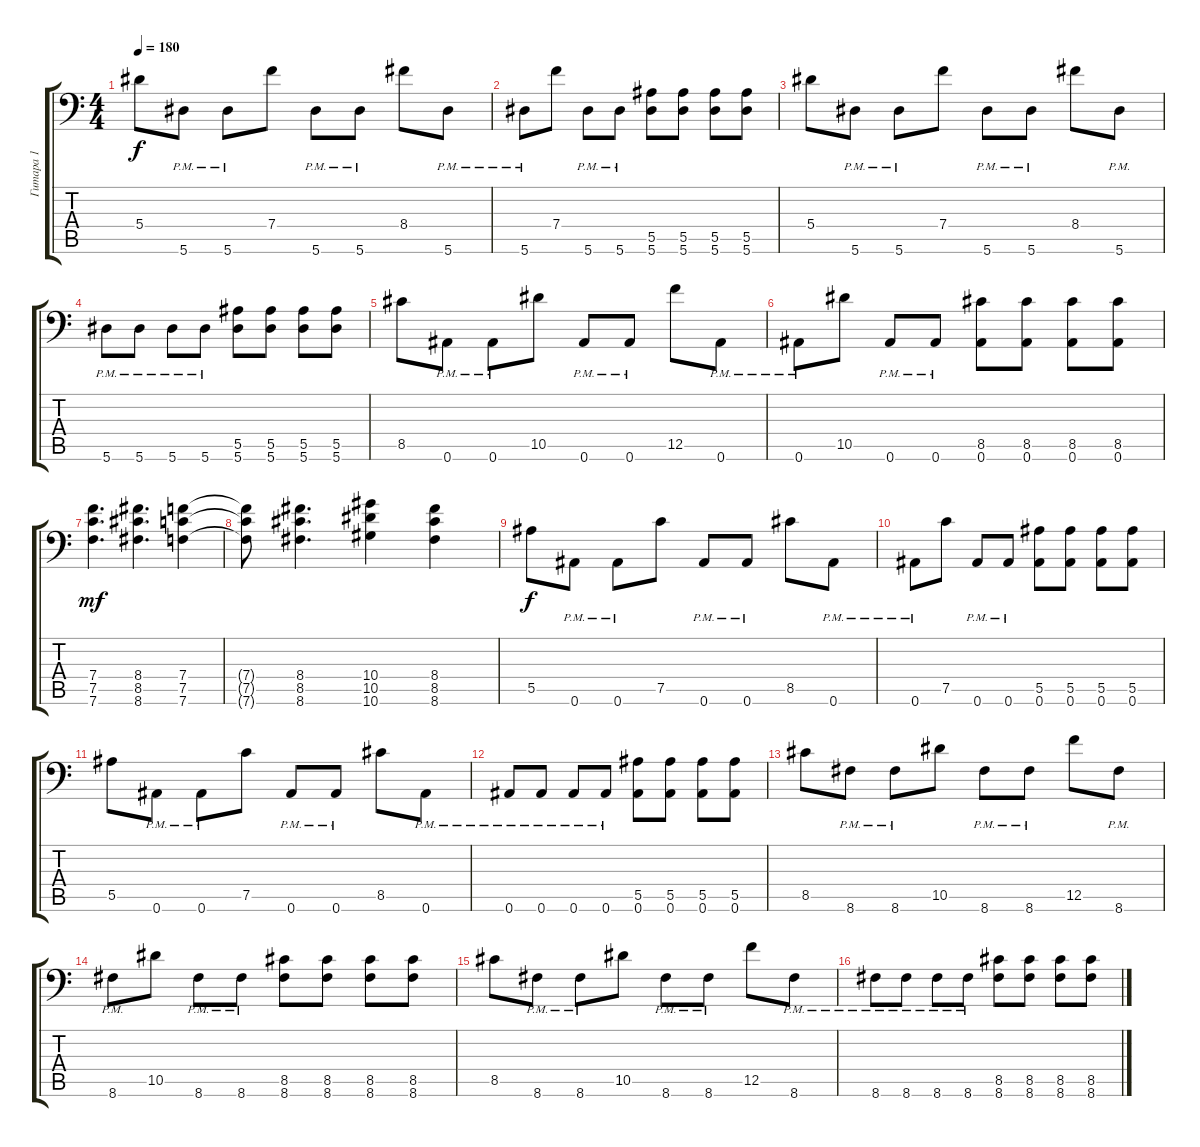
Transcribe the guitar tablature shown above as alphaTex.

\track ("Гитара 1" "Гитара 1") {instrument distortionguitar}
\staff {score tabs}
\tuning (C4 G3 Eb3 Bb2 F2 Bb1) {hide}
\ts (4 4)
\tempo 180
\clef f4
\ks c
5.4.8{dy f} 5.6{pm}.8 5.6{pm}.8 7.4.8 5.6{pm}.8 5.6{pm}.8 8.4.8 5.6{pm}.8 |
5.6{pm}.8 7.4.8 5.6{pm}.8 5.6{pm}.8 (5.5 5.6).8 (5.5 5.6).8 (5.5 5.6).8 (5.5 5.6).8 |
5.4.8 5.6{pm}.8 5.6{pm}.8 7.4.8 5.6{pm}.8 5.6{pm}.8 8.4.8 5.6{pm}.8 |
5.6{pm}.8 5.6{pm}.8 5.6{pm}.8 5.6{pm}.8 (5.5 5.6).8 (5.5 5.6).8 (5.5 5.6).8 (5.5 5.6).8 |
8.5.8 0.6{pm}.8 0.6{pm}.8 10.5.8 0.6{pm}.8 0.6{pm}.8 12.5.8 0.6{pm}.8 |
0.6{pm}.8 10.5.8 0.6{pm}.8 0.6{pm}.8 (8.5 0.6).8 (8.5 0.6).8 (8.5 0.6).8 (8.5 0.6).8 |
(7.4 7.5 7.6).4{d dy mf} (8.4 8.5 8.6).4{d} (7.4 7.5 7.6).4 |
(7.4{t} 7.5{t} 7.6{t}).8 (8.4 8.5 8.6).4{d} (10.4 10.5 10.6).4 (8.4 8.5 8.6).4 |
5.5.8{dy f} 0.6{pm}.8 0.6{pm}.8 7.5.8 0.6{pm}.8 0.6{pm}.8 8.5.8 0.6{pm}.8 |
0.6{pm}.8 7.5.8 0.6{pm}.8 0.6{pm}.8 (5.5 0.6).8 (5.5 0.6).8 (5.5 0.6).8 (5.5 0.6).8 |
5.5.8 0.6{pm}.8 0.6{pm}.8 7.5.8 0.6{pm}.8 0.6{pm}.8 8.5.8 0.6{pm}.8 |
0.6{pm}.8 0.6{pm}.8 0.6{pm}.8 0.6{pm}.8 (5.5 0.6).8 (5.5 0.6).8 (5.5 0.6).8 (5.5 0.6).8 |
8.5.8 8.6{pm}.8 8.6{pm}.8 10.5.8 8.6{pm}.8 8.6{pm}.8 12.5.8 8.6{pm}.8 |
8.6{pm}.8 10.5.8 8.6{pm}.8 8.6{pm}.8 (8.5 8.6).8 (8.5 8.6).8 (8.5 8.6).8 (8.5 8.6).8 |
8.5.8 8.6{pm}.8 8.6{pm}.8 10.5.8 8.6{pm}.8 8.6{pm}.8 12.5.8 8.6{pm}.8 |
8.6{pm}.8 8.6{pm}.8 8.6{pm}.8 8.6{pm}.8 (8.5 8.6).8 (8.5 8.6).8 (8.5 8.6).8 (8.5 8.6).8
